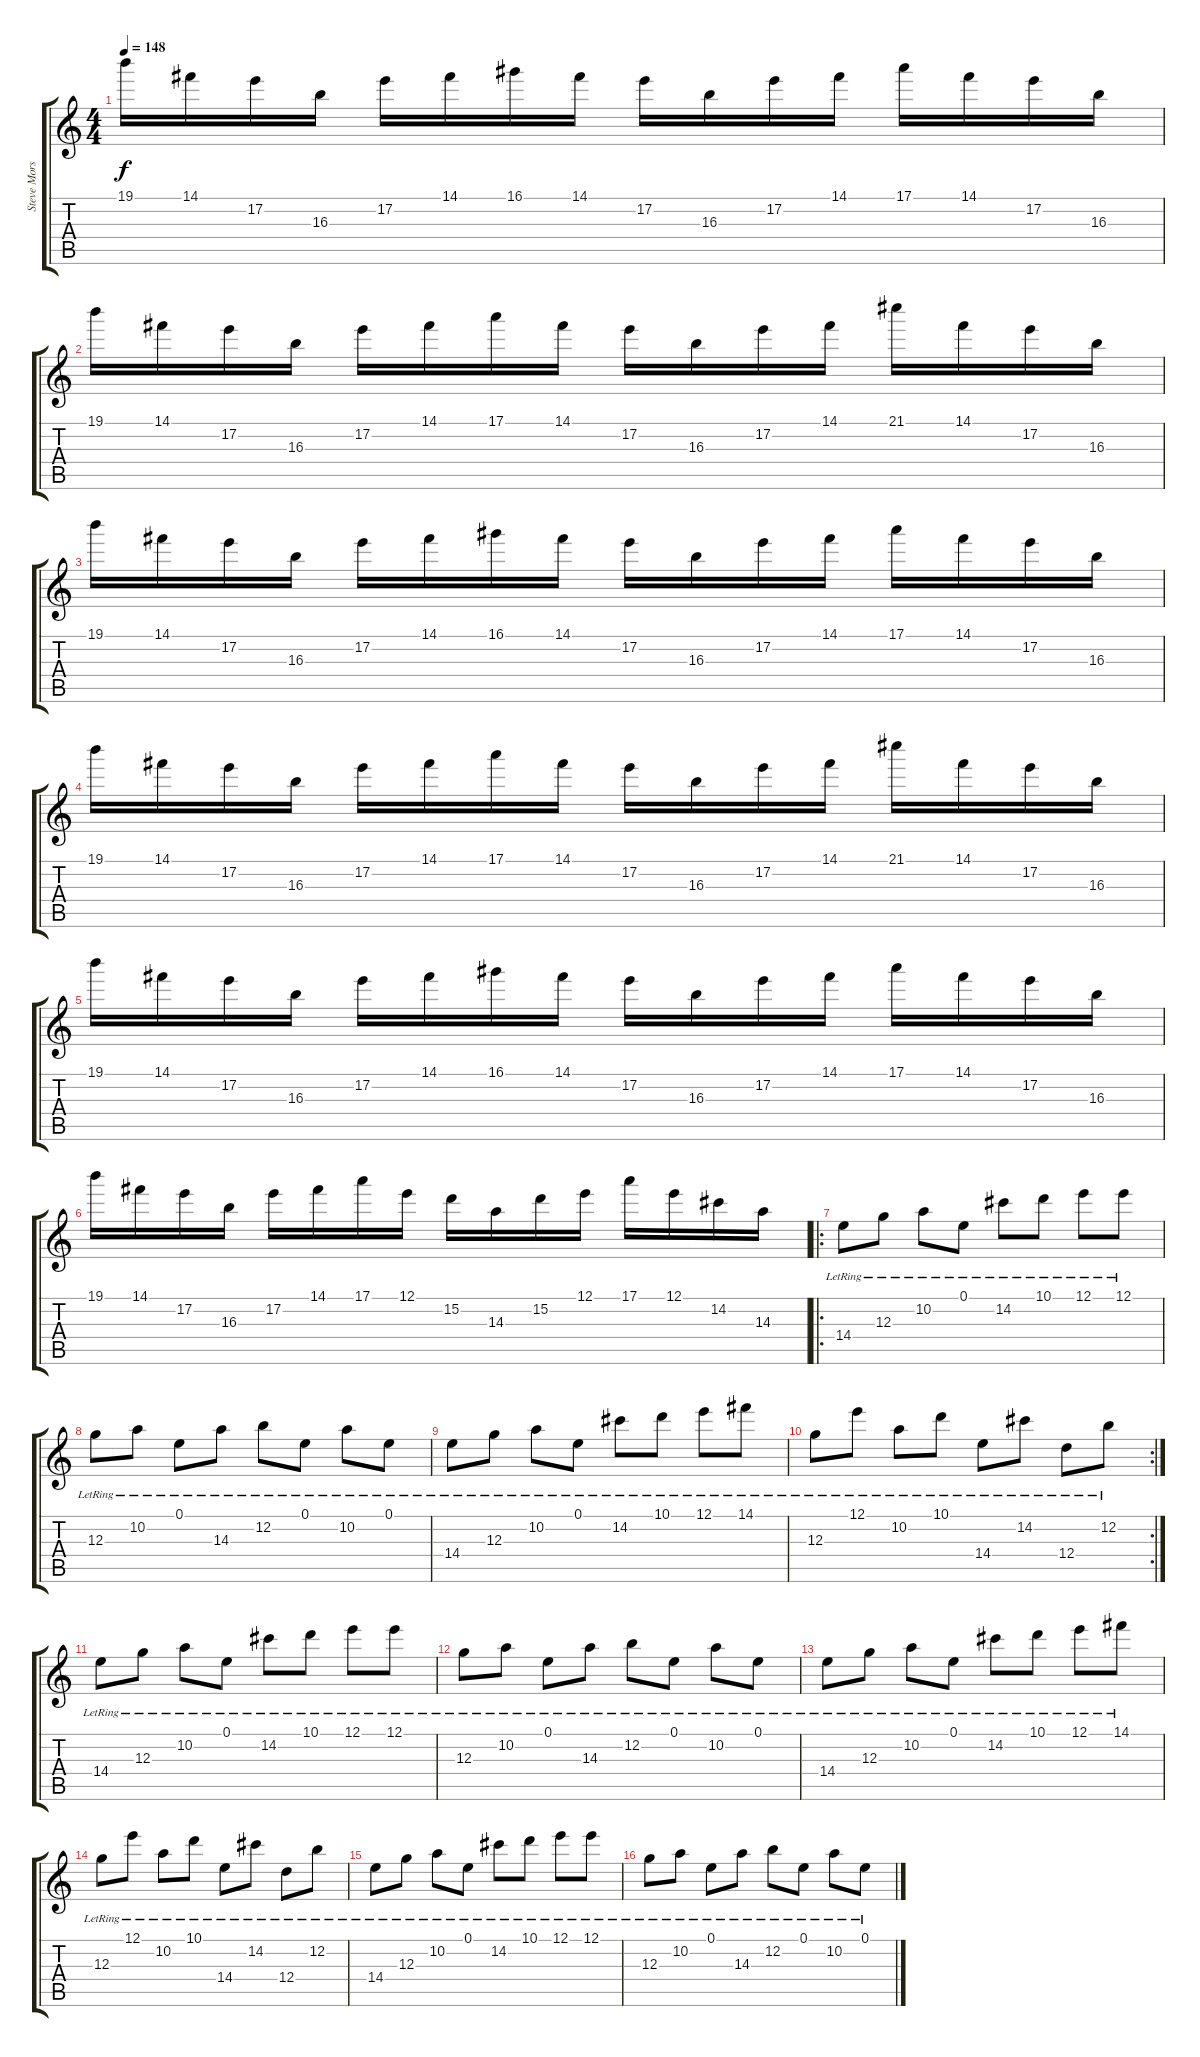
\track ("Steve Morse 1" "Steve Mors") {instrument overdrivenguitar}
\staff {score tabs}
\tuning (E4 B3 G3 D3 A2 E2) {hide}
\ts (4 4)
\tempo 148
\clef g2
\ks c
19.1.16{dy f} 14.1.16 17.2.16 16.3.16 17.2.16 14.1.16 16.1.16 14.1.16 17.2.16 16.3.16 17.2.16 14.1.16 17.1.16 14.1.16 17.2.16 16.3.16 |
19.1.16 14.1.16 17.2.16 16.3.16 17.2.16 14.1.16 17.1.16 14.1.16 17.2.16 16.3.16 17.2.16 14.1.16 21.1.16 14.1.16 17.2.16 16.3.16 |
19.1.16 14.1.16 17.2.16 16.3.16 17.2.16 14.1.16 16.1.16 14.1.16 17.2.16 16.3.16 17.2.16 14.1.16 17.1.16 14.1.16 17.2.16 16.3.16 |
19.1.16 14.1.16 17.2.16 16.3.16 17.2.16 14.1.16 17.1.16 14.1.16 17.2.16 16.3.16 17.2.16 14.1.16 21.1.16 14.1.16 17.2.16 16.3.16 |
19.1.16 14.1.16 17.2.16 16.3.16 17.2.16 14.1.16 16.1.16 14.1.16 17.2.16 16.3.16 17.2.16 14.1.16 17.1.16 14.1.16 17.2.16 16.3.16 |
19.1.16 14.1.16 17.2.16 16.3.16 17.2.16 14.1.16 17.1.16 12.1.16 15.2.16 14.3.16 15.2.16 12.1.16 17.1.16 12.1.16 14.2.16 14.3.16 |
\ro
14.4{lr}.8 12.3{lr}.8 10.2{lr}.8 0.1{lr}.8 14.2{lr}.8 10.1{lr}.8 12.1{lr}.8 12.1{lr}.8 |
12.3{lr}.8 10.2{lr}.8 0.1{lr}.8 14.3{lr}.8 12.2{lr}.8 0.1{lr}.8 10.2{lr}.8 0.1{lr}.8 |
14.4{lr}.8 12.3{lr}.8 10.2{lr}.8 0.1{lr}.8 14.2{lr}.8 10.1{lr}.8 12.1{lr}.8 14.1{lr}.8 |
\rc 2
12.3{lr}.8 12.1{lr}.8 10.2{lr}.8 10.1{lr}.8 14.4{lr}.8 14.2{lr}.8 12.4{lr}.8 12.2{lr}.8 |
14.4{lr}.8 12.3{lr}.8 10.2{lr}.8 0.1{lr}.8 14.2{lr}.8 10.1{lr}.8 12.1{lr}.8 12.1{lr}.8 |
12.3{lr}.8 10.2{lr}.8 0.1{lr}.8 14.3{lr}.8 12.2{lr}.8 0.1{lr}.8 10.2{lr}.8 0.1{lr}.8 |
14.4{lr}.8 12.3{lr}.8 10.2{lr}.8 0.1{lr}.8 14.2{lr}.8 10.1{lr}.8 12.1{lr}.8 14.1{lr}.8 |
12.3{lr}.8 12.1{lr}.8 10.2{lr}.8 10.1{lr}.8 14.4{lr}.8 14.2{lr}.8 12.4{lr}.8 12.2{lr}.8 |
14.4{lr}.8 12.3{lr}.8 10.2{lr}.8 0.1{lr}.8 14.2{lr}.8 10.1{lr}.8 12.1{lr}.8 12.1{lr}.8 |
12.3{lr}.8 10.2{lr}.8 0.1{lr}.8 14.3{lr}.8 12.2{lr}.8 0.1{lr}.8 10.2{lr}.8 0.1{lr}.8
